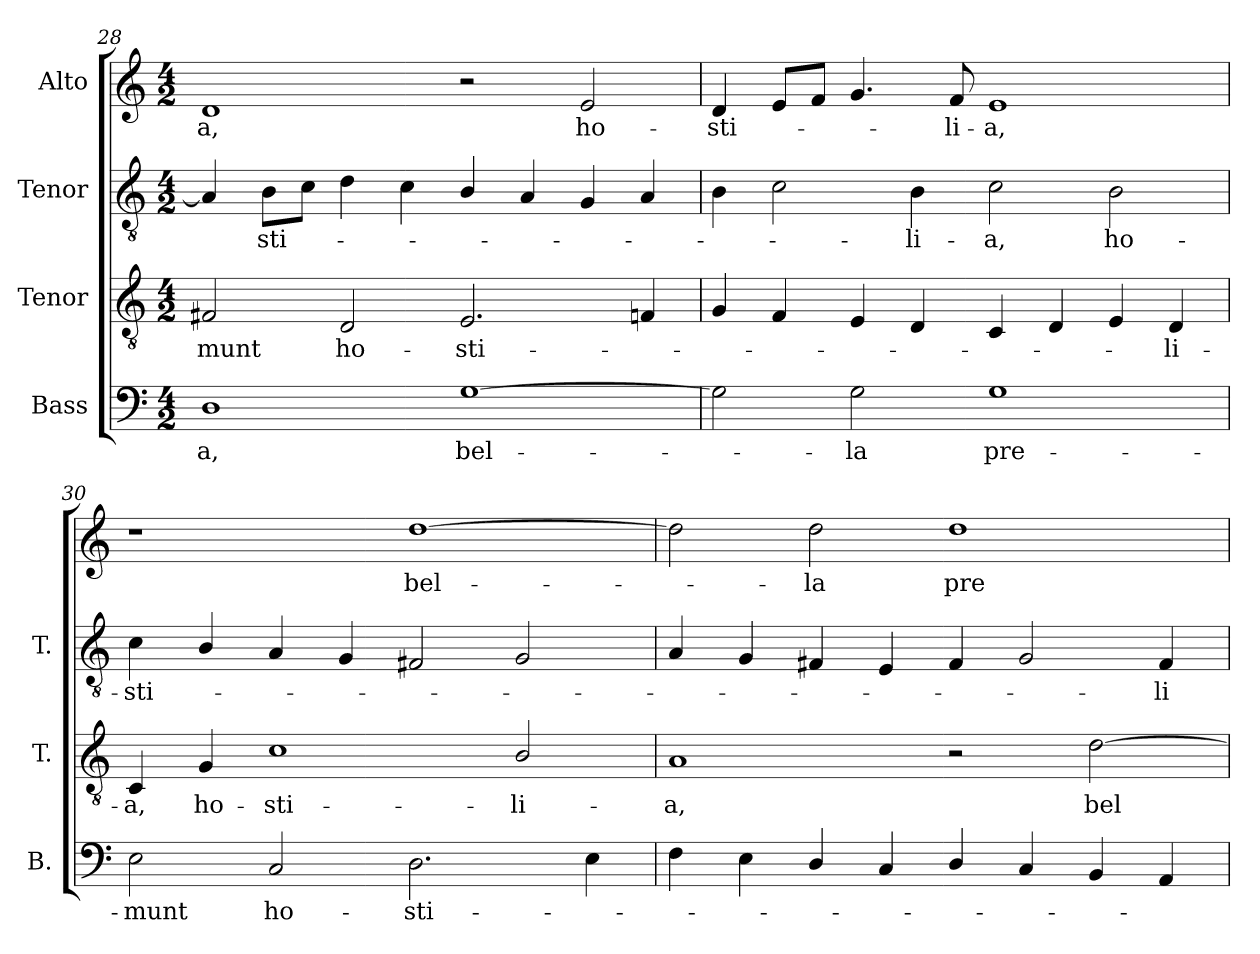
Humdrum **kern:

**kern	**text	**kern	**text	**kern	**text	**kern	**text
*part4	*part4	*part3	*part3	*part2	*part2	*part1	*part1
*staff4	*staff4	*staff3	*staff3	*staff2	*staff2	*staff1	*staff1
*I"Bass	*	*I"Tenor	*	*I"Tenor	*	*I"Alto	*
*I'B.	*	*I'T.	*	*I'T.	*	*	*
*clefF4	*	*clefGv2	*	*clefGv2	*	*clefG2	*
*	*	*ITrd7c12	*	*ITrd7c12	*	*	*
*k[]	*	*k[]	*	*k[]	*	*k[]	*
*C:	*	*C:	*	*C:	*	*C:	*
*M4/2	*	*M4/2	*	*M4/2	*	*M4/2	*
=28	=28	=28	=28	=28	=28	=28	=28
!	!LO:LY:b:color=#000000	!	!	!	!	!	!
!	!	!	!LO:LY:b:color=#000000	!	!	!	!
!	!	!	!	!	!	!	!LO:LY:b:color=#000000
1Di	-a,	2FF#Xi/	-munt	4AAi/]	.	1di	-a,
!	!	!	!	!	!LO:LY:b:color=#000000	!	!
.	.	.	.	8BBi\L	-sti-	.	.
.	.	.	.	8Ci\J	.	.	.
!	!	!	!LO:LY:b:color=#000000	!	!	!	!
.	.	2DDi/	ho-	4Di\	.	.	.
.	.	.	.	4Ci\	.	.	.
!	!LO:LY:b:color=#000000	!	!	!	!	!	!
!	!	!	!LO:LY:b:color=#000000	!	!	!	!
[1Gi	bel-	2.EEi/	-sti-	4BBi/	.	2r	.
.	.	.	.	4AAi/	.	.	.
!	!	!	!	!	!	!	!LO:LY:b:color=#000000
.	.	.	.	4GGi/	.	2ei/	ho-
.	.	4FFni/	.	4AAi/	.	.	.
=29	=29	=29	=29	=29	=29	=29	=29
!	!	!	!	!	!	!	!LO:LY:b:color=#000000
2Gi\]	.	4GGi/	.	4BBi\	.	4di/	-sti-
.	.	4FFi/	.	2Ci\	.	8ei/L	.
.	.	.	.	.	.	8fi/J	.
!	!LO:LY:b:color=#000000	!	!	!	!	!	!
2Gi\	-la	4EEi/	.	.	.	4.gi/	.
!	!	!	!	!	!LO:LY:b:color=#000000	!	!
.	.	4DDi/	.	4BBi\	-li-	.	.
!	!	!	!	!	!	!	!LO:LY:b:color=#000000
.	.	.	.	.	.	8fi/	-li-
!	!LO:LY:b:color=#000000	!	!	!	!	!	!
!	!	!	!	!	!LO:LY:b:color=#000000	!	!
!	!	!	!	!	!	!	!LO:LY:b:color=#000000
1Gi	pre-	4CCi/	.	2Ci\	-a,	1ei	-a,
.	.	4DDi/	.	.	.	.	.
!	!	!	!	!	!LO:LY:b:color=#000000	!	!
.	.	4EEi/	.	2BBi\	ho-	.	.
!	!	!	!LO:LY:b:color=#000000	!	!	!	!
.	.	4DDi/	-li-	.	.	.	.
=30	=30	=30	=30	=30	=30	=30	=30
!	!LO:LY:b:color=#000000	!	!	!	!	!	!
!	!	!	!LO:LY:b:color=#000000	!	!	!	!
!	!	!	!	!	!LO:LY:b:color=#000000	!	!
2Ei\	-munt	4CCi/	-a,	4Ci\	-sti-	1r	.
!	!	!	!LO:LY:b:color=#000000	!	!	!	!
.	.	4GGi/	ho-	4BBi/	.	.	.
!	!LO:LY:b:color=#000000	!	!	!	!	!	!
!	!	!	!LO:LY:b:color=#000000	!	!	!	!
2Ci/	ho-	1Ci	-sti-	4AAi/	.	.	.
.	.	.	.	4GGi/	.	.	.
!	!LO:LY:b:color=#000000	!	!	!	!	!	!
!	!	!	!	!	!	!	!LO:LY:b:color=#000000
2.Di\	-sti-	.	.	2FF#Xi/	.	[1ddi	bel-
!	!	!	!LO:LY:b:color=#000000	!	!	!	!
.	.	2BBi/	-li-	2GGi/	.	.	.
4Ei\	.	.	.	.	.	.	.
!!LO:LB:g=z
=31	=31	=31	=31	=31	=31	=31	=31
!	!	!	!LO:LY:b:color=#000000	!	!	!	!
4Fi\	.	1AAi	-a,	4AAi/	.	2ddi\]	.
4Ei\	.	.	.	4GGi/	.	.	.
!	!	!	!	!	!	!	!LO:LY:b:color=#000000
4Di/	.	.	.	4FF#Xi/	.	2ddi\	-la
4Ci/	.	.	.	4EEi/	.	.	.
!	!	!	!	!	!	!	!LO:LY:b:color=#000000
4Di/	.	2r	.	4FF#i/	.	1ddi	pre-
4Ci/	.	.	.	2GGi/	.	.	.
!	!	!	!LO:LY:b:color=#000000	!	!	!	!
4BBi/	.	[2Di\	bel-	.	.	.	.
!	!	!	!	!	!LO:LY:b:color=#000000	!	!
4AAi/	.	.	.	4FF#i/	-li-	.	.
=	=	=	=	=	=	=	=
*-	*-	*-	*-	*-	*-	*-	*-
